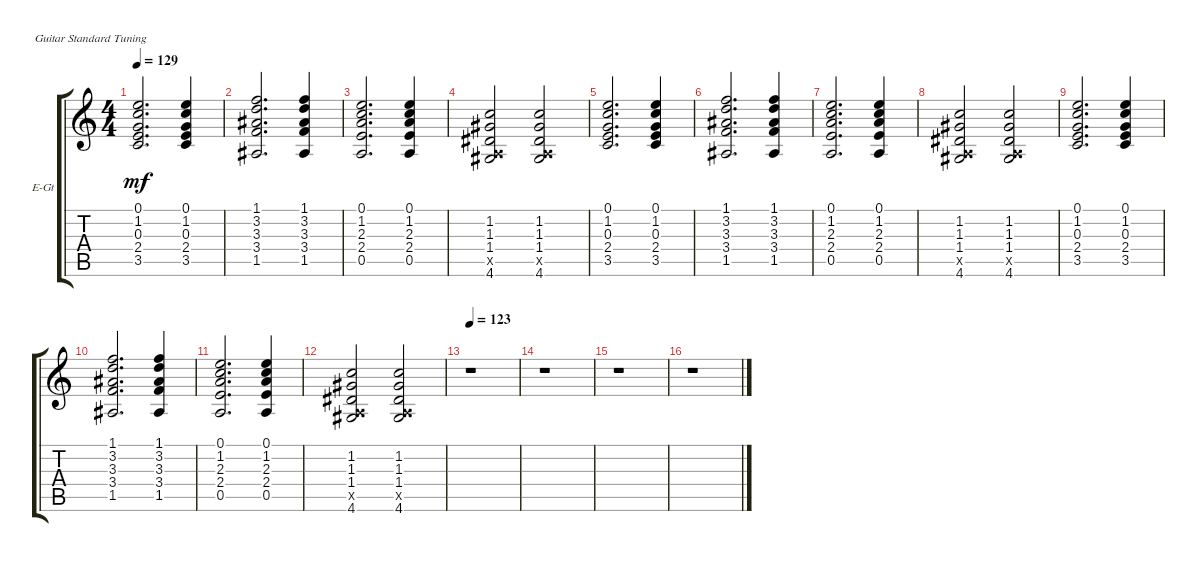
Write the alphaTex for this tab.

\defaultSystemsLayout 4
\bracketExtendMode groupsimilarinstruments
\firstSystemTrackNameOrientation horizontal
\otherSystemsTrackNameOrientation horizontal
\track ("Criss guitar 2" "E-Gt") {instrument distortionguitar}
\staff {score tabs}
\tuning (E4 B3 G3 D3 A2 E2)
\ts (4 4)
\tempo 129
\clef g2
\ks c
(3.5 2.4 0.3 1.2 0.1).2{d dy mf} (0.1 1.2 0.3 2.4 3.5).4 |
(3.4 1.5 3.3 3.2 1.1).2{d} (1.1 3.2 3.3 3.4 1.5).4 |
(2.4 2.3 1.2 0.5 0.1).2{d} (0.1 1.2 2.3 2.4 0.5).4 |
(4.6 0.5{x} 1.4 1.3 1.2).2 (4.6 0.5{x} 1.4 1.3 1.2).2 |
(3.5 2.4 0.3 1.2 0.1).2{d} (0.1 1.2 0.3 2.4 3.5).4 |
(3.4 1.5 3.3 3.2 1.1).2{d} (1.1 3.2 3.3 3.4 1.5).4 |
(2.4 2.3 1.2 0.5 0.1).2{d} (0.1 1.2 2.3 2.4 0.5).4 |
(4.6 0.5{x} 1.4 1.3 1.2).2 (4.6 0.5{x} 1.4 1.3 1.2).2 |
(3.5 2.4 0.3 1.2 0.1).2{d} (0.1 1.2 0.3 2.4 3.5).4 |
(3.4 1.5 3.3 3.2 1.1).2{d} (1.1 3.2 3.3 3.4 1.5).4 |
(2.4 2.3 1.2 0.5 0.1).2{d} (0.1 1.2 2.3 2.4 0.5).4 |
(4.6 0.5{x} 1.4 1.3 1.2).2 (4.6 0.5{x} 1.4 1.3 1.2).2 |
\tempo 123
r.1 |
r.1 |
r.1 |
r.1
